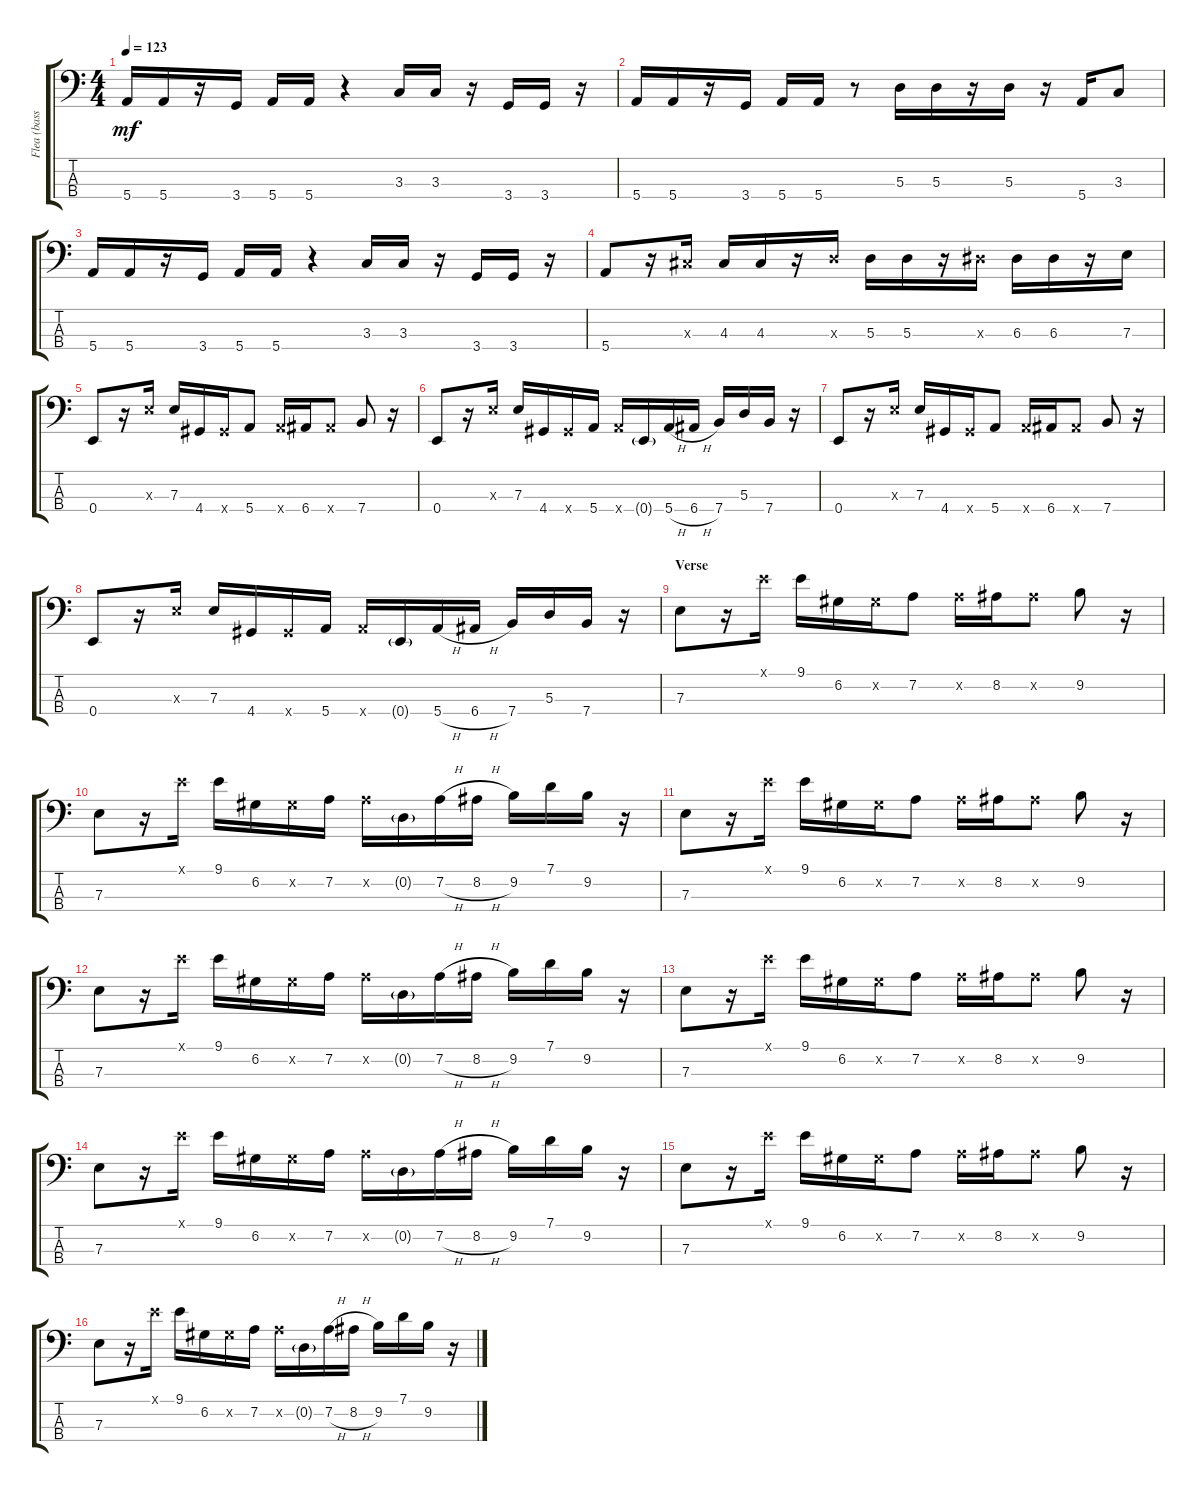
\track ("Flea (bass)" "Flea (bass") {instrument electricbassfinger}
\staff {score tabs}
\tuning (G2 D2 A1 E1) {hide}
\ts (4 4)
\tempo 123
\clef f4
\ks c
5.4.16{dy mf} 5.4.16 r.16 3.4.16 5.4.16 5.4.16 r.4 3.3.16 3.3.16 r.16 3.4.16 3.4.16 r.16 |
5.4.16 5.4.16 r.16 3.4.16 5.4.16 5.4.16 r.8 5.3.16 5.3.16 r.16 5.3.16 r.16 5.4.16 3.3.8 |
5.4.16 5.4.16 r.16 3.4.16 5.4.16 5.4.16 r.4 3.3.16 3.3.16 r.16 3.4.16 3.4.16 r.16 |
5.4.8 r.16 4.3{x}.16 4.3.16 4.3.16 r.16 5.3{x}.16 5.3.16 5.3.16 r.16 6.3{x}.16 6.3.16 6.3.16 r.16 7.3.16 |
0.4.8 r.16 7.3{x}.16 7.3.16 4.4.16 4.4{x}.16 5.4.8 5.4{x}.16 6.4.16 6.4{x}.8 7.4.8 r.16 |
0.4.8 r.16 7.3{x}.16 7.3.16 4.4.16 4.4{x}.16 5.4.16 5.4{x}.16 0.4{g}.16 5.4{h}.16 6.4{h}.16 7.4.16 5.3.16 7.4.16 r.16 |
0.4.8 r.16 7.3{x}.16 7.3.16 4.4.16 4.4{x}.16 5.4.8 5.4{x}.16 6.4.16 6.4{x}.8 7.4.8 r.16 |
0.4.8 r.16 7.3{x}.16 7.3.16 4.4.16 4.4{x}.16 5.4.16 5.4{x}.16 0.4{g}.16 5.4{h}.16 6.4{h}.16 7.4.16 5.3.16 7.4.16 r.16 |
\section ("" "Verse")
7.3.8 r.16 9.1{x}.16 9.1.16 6.2.16 6.2{x}.16 7.2.8 7.2{x}.16 8.2.16 8.2{x}.8 9.2.8 r.16 |
7.3.8 r.16 9.1{x}.16 9.1.16 6.2.16 6.2{x}.16 7.2.16 7.2{x}.16 0.2{g}.16 7.2{h}.16 8.2{h}.16 9.2.16 7.1.16 9.2.16 r.16 |
7.3.8 r.16 9.1{x}.16 9.1.16 6.2.16 6.2{x}.16 7.2.8 7.2{x}.16 8.2.16 8.2{x}.8 9.2.8 r.16 |
7.3.8 r.16 9.1{x}.16 9.1.16 6.2.16 6.2{x}.16 7.2.16 7.2{x}.16 0.2{g}.16 7.2{h}.16 8.2{h}.16 9.2.16 7.1.16 9.2.16 r.16 |
7.3.8 r.16 9.1{x}.16 9.1.16 6.2.16 6.2{x}.16 7.2.8 7.2{x}.16 8.2.16 8.2{x}.8 9.2.8 r.16 |
7.3.8 r.16 9.1{x}.16 9.1.16 6.2.16 6.2{x}.16 7.2.16 7.2{x}.16 0.2{g}.16 7.2{h}.16 8.2{h}.16 9.2.16 7.1.16 9.2.16 r.16 |
7.3.8 r.16 9.1{x}.16 9.1.16 6.2.16 6.2{x}.16 7.2.8 7.2{x}.16 8.2.16 8.2{x}.8 9.2.8 r.16 |
7.3.8 r.16 9.1{x}.16 9.1.16 6.2.16 6.2{x}.16 7.2.16 7.2{x}.16 0.2{g}.16 7.2{h}.16 8.2{h}.16 9.2.16 7.1.16 9.2.16 r.16
